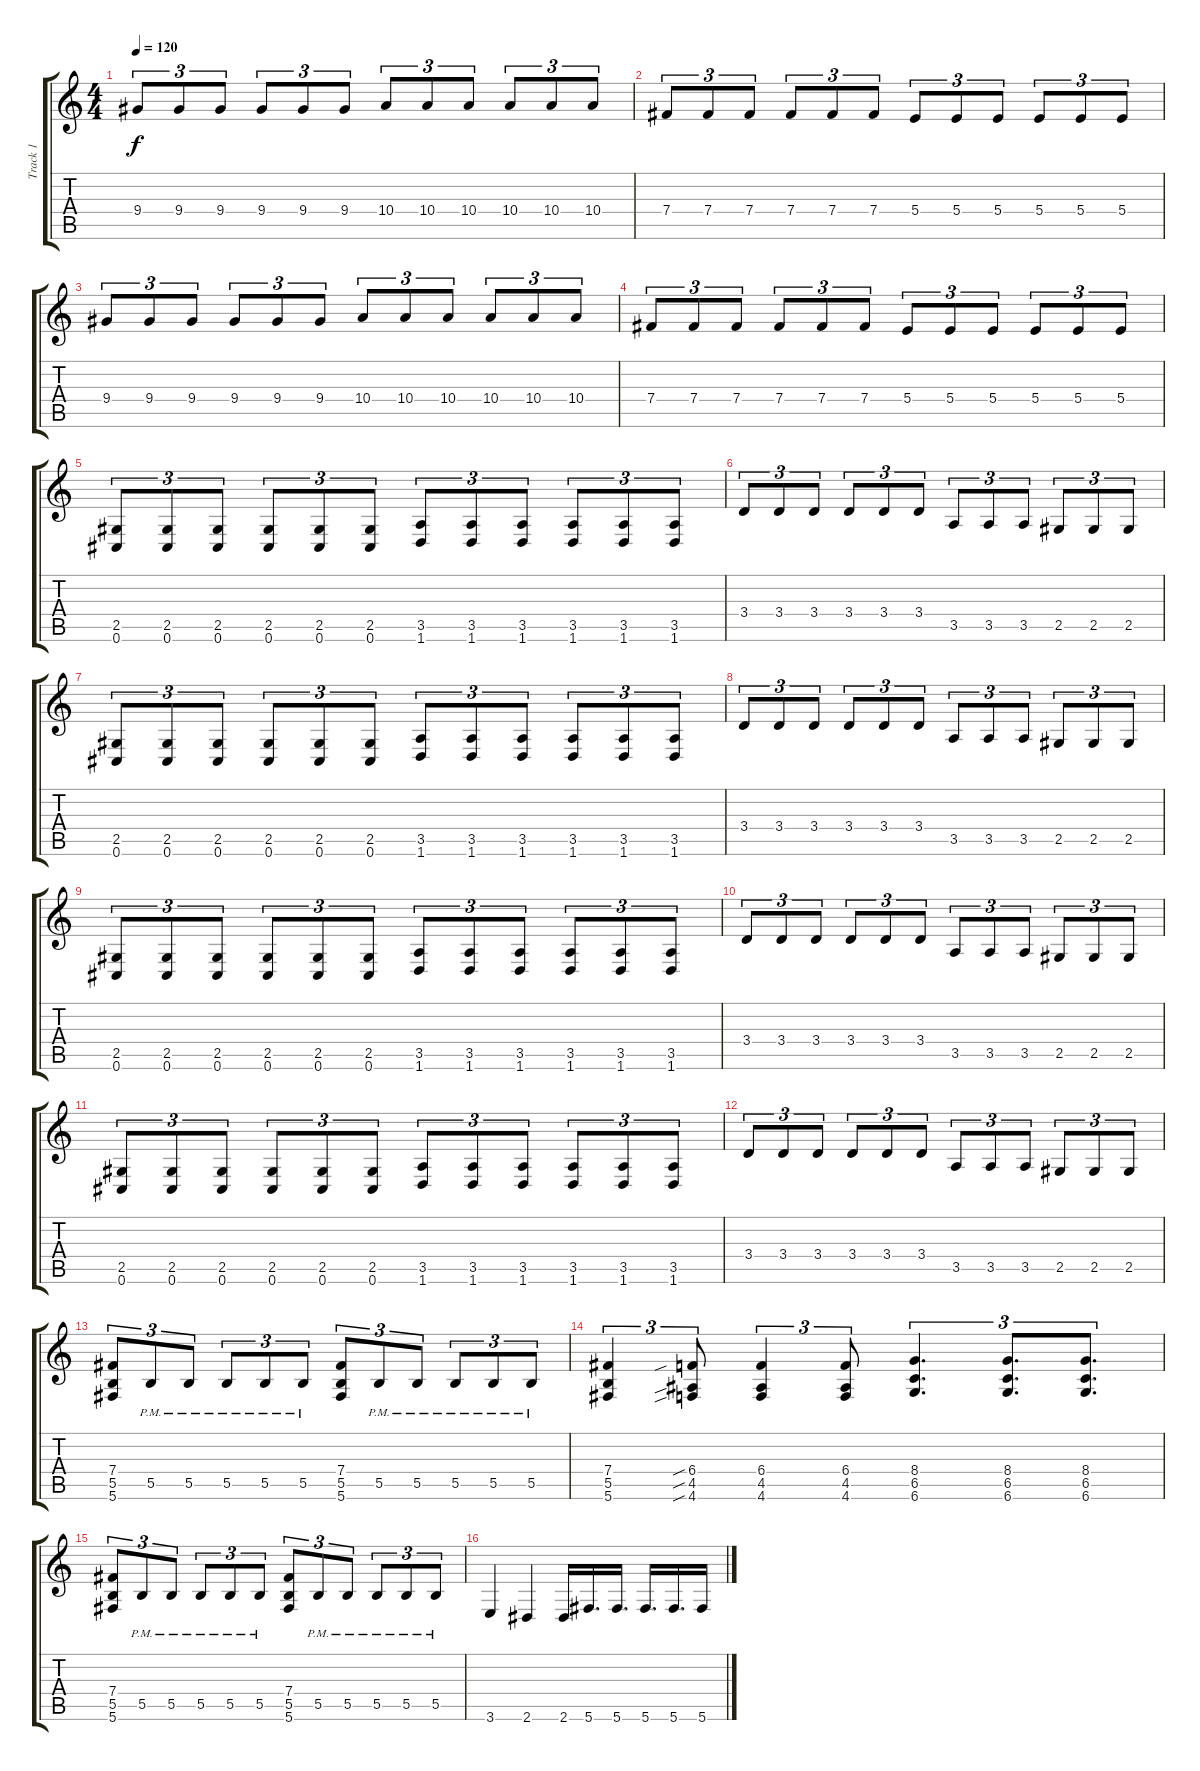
\track ("Track 1" "Track 1") {instrument acousticguitarsteel}
\staff {score tabs}
\tuning (Db4 Ab3 E3 B2 Gb2 Db2) {hide}
\ts (4 4)
\tempo 120
\clef g2
\ks c
9.4.8{tu (3 2) dy f} 9.4.8{tu (3 2)} 9.4.8{tu (3 2)} 9.4.8{tu (3 2)} 9.4.8{tu (3 2)} 9.4.8{tu (3 2)} 10.4.8{tu (3 2)} 10.4.8{tu (3 2)} 10.4.8{tu (3 2)} 10.4.8{tu (3 2)} 10.4.8{tu (3 2)} 10.4.8{tu (3 2)} |
7.4.8{tu (3 2)} 7.4.8{tu (3 2)} 7.4.8{tu (3 2)} 7.4.8{tu (3 2)} 7.4.8{tu (3 2)} 7.4.8{tu (3 2)} 5.4.8{tu (3 2)} 5.4.8{tu (3 2)} 5.4.8{tu (3 2)} 5.4.8{tu (3 2)} 5.4.8{tu (3 2)} 5.4.8{tu (3 2)} |
9.4.8{tu (3 2)} 9.4.8{tu (3 2)} 9.4.8{tu (3 2)} 9.4.8{tu (3 2)} 9.4.8{tu (3 2)} 9.4.8{tu (3 2)} 10.4.8{tu (3 2)} 10.4.8{tu (3 2)} 10.4.8{tu (3 2)} 10.4.8{tu (3 2)} 10.4.8{tu (3 2)} 10.4.8{tu (3 2)} |
7.4.8{tu (3 2)} 7.4.8{tu (3 2)} 7.4.8{tu (3 2)} 7.4.8{tu (3 2)} 7.4.8{tu (3 2)} 7.4.8{tu (3 2)} 5.4.8{tu (3 2)} 5.4.8{tu (3 2)} 5.4.8{tu (3 2)} 5.4.8{tu (3 2)} 5.4.8{tu (3 2)} 5.4.8{tu (3 2)} |
(2.5 0.6).8{tu (3 2)} (2.5 0.6).8{tu (3 2)} (2.5 0.6).8{tu (3 2)} (2.5 0.6).8{tu (3 2)} (2.5 0.6).8{tu (3 2)} (2.5 0.6).8{tu (3 2)} (3.5 1.6).8{tu (3 2)} (3.5 1.6).8{tu (3 2)} (3.5 1.6).8{tu (3 2)} (3.5 1.6).8{tu (3 2)} (3.5 1.6).8{tu (3 2)} (3.5 1.6).8{tu (3 2)} |
3.4.8{tu (3 2)} 3.4.8{tu (3 2)} 3.4.8{tu (3 2)} 3.4.8{tu (3 2)} 3.4.8{tu (3 2)} 3.4.8{tu (3 2)} 3.5.8{tu (3 2)} 3.5.8{tu (3 2)} 3.5.8{tu (3 2)} 2.5.8{tu (3 2)} 2.5.8{tu (3 2)} 2.5.8{tu (3 2)} |
(2.5 0.6).8{tu (3 2)} (2.5 0.6).8{tu (3 2)} (2.5 0.6).8{tu (3 2)} (2.5 0.6).8{tu (3 2)} (2.5 0.6).8{tu (3 2)} (2.5 0.6).8{tu (3 2)} (3.5 1.6).8{tu (3 2)} (3.5 1.6).8{tu (3 2)} (3.5 1.6).8{tu (3 2)} (3.5 1.6).8{tu (3 2)} (3.5 1.6).8{tu (3 2)} (3.5 1.6).8{tu (3 2)} |
3.4.8{tu (3 2)} 3.4.8{tu (3 2)} 3.4.8{tu (3 2)} 3.4.8{tu (3 2)} 3.4.8{tu (3 2)} 3.4.8{tu (3 2)} 3.5.8{tu (3 2)} 3.5.8{tu (3 2)} 3.5.8{tu (3 2)} 2.5.8{tu (3 2)} 2.5.8{tu (3 2)} 2.5.8{tu (3 2)} |
(2.5 0.6).8{tu (3 2)} (2.5 0.6).8{tu (3 2)} (2.5 0.6).8{tu (3 2)} (2.5 0.6).8{tu (3 2)} (2.5 0.6).8{tu (3 2)} (2.5 0.6).8{tu (3 2)} (3.5 1.6).8{tu (3 2)} (3.5 1.6).8{tu (3 2)} (3.5 1.6).8{tu (3 2)} (3.5 1.6).8{tu (3 2)} (3.5 1.6).8{tu (3 2)} (3.5 1.6).8{tu (3 2)} |
3.4.8{tu (3 2)} 3.4.8{tu (3 2)} 3.4.8{tu (3 2)} 3.4.8{tu (3 2)} 3.4.8{tu (3 2)} 3.4.8{tu (3 2)} 3.5.8{tu (3 2)} 3.5.8{tu (3 2)} 3.5.8{tu (3 2)} 2.5.8{tu (3 2)} 2.5.8{tu (3 2)} 2.5.8{tu (3 2)} |
(2.5 0.6).8{tu (3 2)} (2.5 0.6).8{tu (3 2)} (2.5 0.6).8{tu (3 2)} (2.5 0.6).8{tu (3 2)} (2.5 0.6).8{tu (3 2)} (2.5 0.6).8{tu (3 2)} (3.5 1.6).8{tu (3 2)} (3.5 1.6).8{tu (3 2)} (3.5 1.6).8{tu (3 2)} (3.5 1.6).8{tu (3 2)} (3.5 1.6).8{tu (3 2)} (3.5 1.6).8{tu (3 2)} |
3.4.8{tu (3 2)} 3.4.8{tu (3 2)} 3.4.8{tu (3 2)} 3.4.8{tu (3 2)} 3.4.8{tu (3 2)} 3.4.8{tu (3 2)} 3.5.8{tu (3 2)} 3.5.8{tu (3 2)} 3.5.8{tu (3 2)} 2.5.8{tu (3 2)} 2.5.8{tu (3 2)} 2.5.8{tu (3 2)} |
(7.4 5.5 5.6).8{tu (3 2)} 5.5{pm}.8{tu (3 2)} 5.5{pm}.8{tu (3 2)} 5.5{pm}.8{tu (3 2)} 5.5{pm}.8{tu (3 2)} 5.5{pm}.8{tu (3 2)} (7.4 5.5 5.6).8{tu (3 2)} 5.5{pm}.8{tu (3 2)} 5.5{pm}.8{tu (3 2)} 5.5{pm}.8{tu (3 2)} 5.5{pm}.8{tu (3 2)} 5.5{pm}.8{tu (3 2)} |
(7.4 5.5 5.6).4{tu (3 2)} (6.4{sib} 4.5{sib} 4.6{sib}).8{tu (3 2)} (6.4 4.5 4.6).4{tu (3 2)} (6.4 4.5 4.6).8{tu (3 2)} (8.4 6.5 6.6).4{d tu (3 2)} (8.4 6.5 6.6).8{d tu (3 2)} (8.4 6.5 6.6).8{d tu (3 2)} |
(7.4 5.5 5.6).8{tu (3 2)} 5.5{pm}.8{tu (3 2)} 5.5{pm}.8{tu (3 2)} 5.5{pm}.8{tu (3 2)} 5.5{pm}.8{tu (3 2)} 5.5{pm}.8{tu (3 2)} (7.4 5.5 5.6).8{tu (3 2)} 5.5{pm}.8{tu (3 2)} 5.5{pm}.8{tu (3 2)} 5.5{pm}.8{tu (3 2)} 5.5{pm}.8{tu (3 2)} 5.5{pm}.8{tu (3 2)} |
3.6.4 2.6.4 2.6.16 5.6.16{d} 5.6.16{d} 5.6.16{d} 5.6.16{d} 5.6.16
